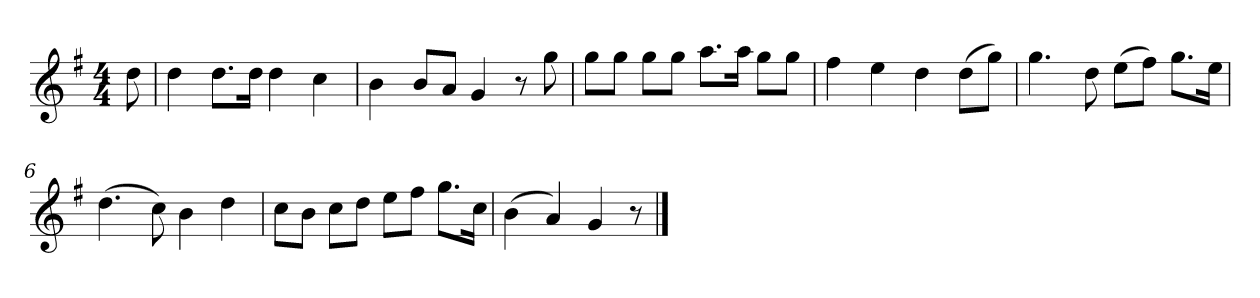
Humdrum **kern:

**kern
*part1
*staff1
*k[f#]
*M4/4
*MM120
=
8dd
=1
4dd
8.ddL
16ddJk
4dd
4cc
=2
4b
8bL
8aJ
4g
8r
8gg
=3
8ggL
8ggJ
8ggL
8ggJ
8.aaL
16aaJk
8ggL
8ggJ
=4
4ff#
4ee
4dd
(8ddL
8ggJ)
=5
4.gg
8dd
(8eeL
8ff#J)
8.ggL
16eeJk
=6
(4.dd
8cc)
4b
4dd
=7
8ccL
8bJ
8ccL
8ddJ
8eeL
8ff#J
8.ggL
16ccJk
=8
(4b
4a)
4g
8r
==
*-
